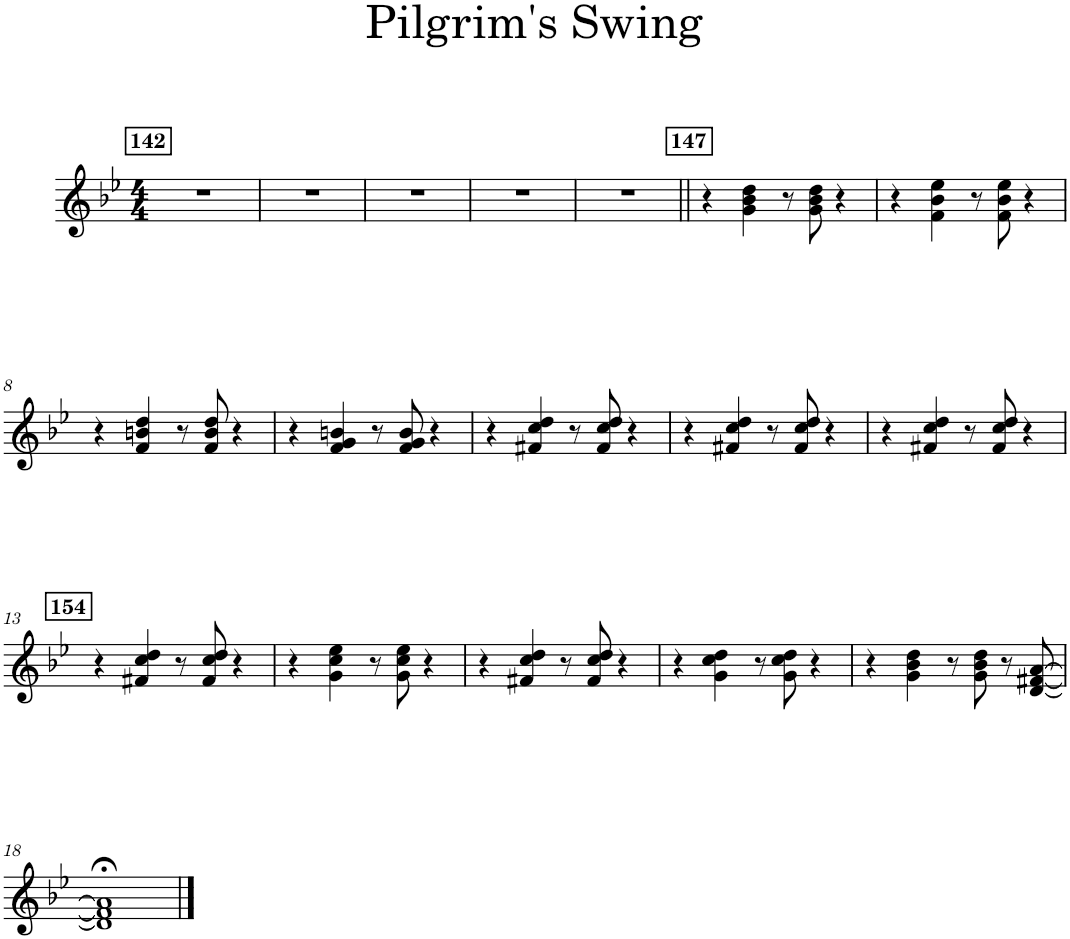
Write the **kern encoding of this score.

**kern
*part1
*staff1
*I"Bb Trumpet
*I'Bb Tpt.
*clefG2
*Trd1c2
*k[b-e-]
*M4/4
!!LO:REH:place=s1:a:B:cj:t=142
=1
1r
=2
1r
=3
1r
=4
1r
=5
1r
!!LO:REH:place=s1:a:B:cj:t=147
=6||
4r
4g\ 4b-\ 4dd\
8r
8g\ 8b-\ 8dd\
4r
=7
4r
4f\ 4b-\ 4ee-\
8r
8f\ 8b-\ 8ee-\
4r
!!LO:LB:g=z
=8
4r
4f/ 4bn/ 4dd/
8r
8f/ 8b/ 8dd/
4r
=9
4r
4f/ 4g/ 4bn/
8r
8f/ 8g/ 8b/
4r
=10
4r
4f#X/ 4cc/ 4dd/
8r
8f#/ 8cc/ 8dd/
4r
=11
4r
4f#X/ 4cc/ 4dd/
8r
8f#/ 8cc/ 8dd/
4r
=12
4r
4f#X/ 4cc/ 4dd/
8r
8f#/ 8cc/ 8dd/
4r
!!LO:LB:g=z
!!LO:REH:place=s1:a:B:cj:t=154
=13
4r
4f#X/ 4cc/ 4dd/
8r
8f#/ 8cc/ 8dd/
4r
=14
4r
4g\ 4cc\ 4ee-\
8r
8g\ 8cc\ 8ee-\
4r
=15
4r
4f#X/ 4cc/ 4dd/
8r
8f#/ 8cc/ 8dd/
4r
=16
4r
4g\ 4cc\ 4dd\
8r
8g\ 8cc\ 8dd\
4r
=17
4r
4g\ 4b-\ 4dd\
8r
8g\ 8b-\ 8dd\
8r
[8d/ [8f#X/ [8a/
!!LO:LB:g=z
=18
1d];< 1f#];< 1a];<
==
*-
